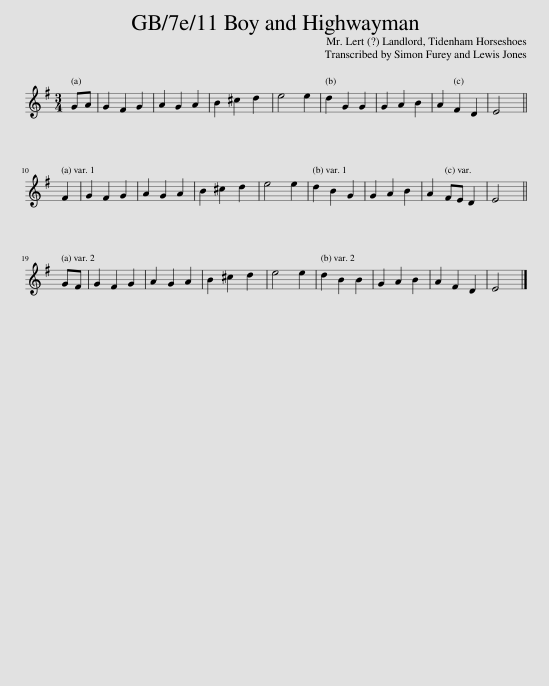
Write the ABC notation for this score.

X:1
L:1/8
M:3/4
I:linebreak $
K:Emin
V:1 treble
V:1
 GA | G2 F2 G2 | A2 G2 A2 | B2 ^c2 d2 | e4 e2 | %5
 d2 G2 G2 | G2 A2 B2 | A2 F2 D2 | E4 ||$ F2 | %10
 G2 F2 G2 | A2 G2 A2 | B2 ^c2 d2 | e4 e2 | d2 B2 G2 | %15
 G2 A2 B2 | A2 FE D2 | E4 ||$ GF | G2 F2 G2 | %20
 A2 G2 A2 | B2 ^c2 d2 | e4 e2 | d2 B2 B2 | G2 A2 B2 | %25
 A2 F2 D2 | E4 |] %27
